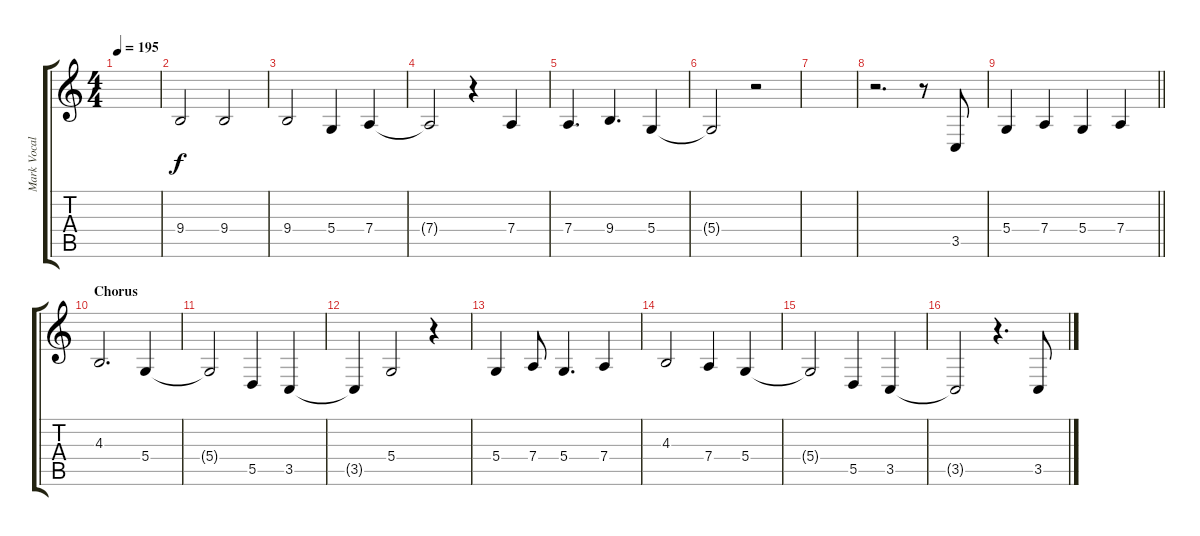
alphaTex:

\track ("Mark Vocals" "Mark Vocal") {instrument clarinet}
\staff {score tabs}
\tuning (E4 B3 G3 D3 A2 E2) {hide}
\ts (4 4)
\tempo 195
\clef g2
\ks c
|
9.4.2{volume 12} 9.4.2 |
9.4.2 5.4.4 7.4.4 |
7.4{t}.2 r.4 7.4.4 |
7.4.4{d} 9.4.4{d} 5.4.4 |
5.4{t}.2 r.2 |
|
r.2{d} r.8 3.5.8{volume 16} |
\barLineRight lightlight
5.4.4 7.4.4 5.4.4 7.4.4 |
\section ("" "Chorus")
4.3.2{d} 5.4.4 |
5.4{t}.2 5.5.4 3.5.4 |
3.5{t}.4 5.4.2 r.4 |
5.4.4 7.4.8 5.4.4{d} 7.4.4 |
4.3.2 7.4.4 5.4.4 |
5.4{t}.2 5.5.4 3.5.4 |
3.5{t}.2 r.4{d} 3.5.8
